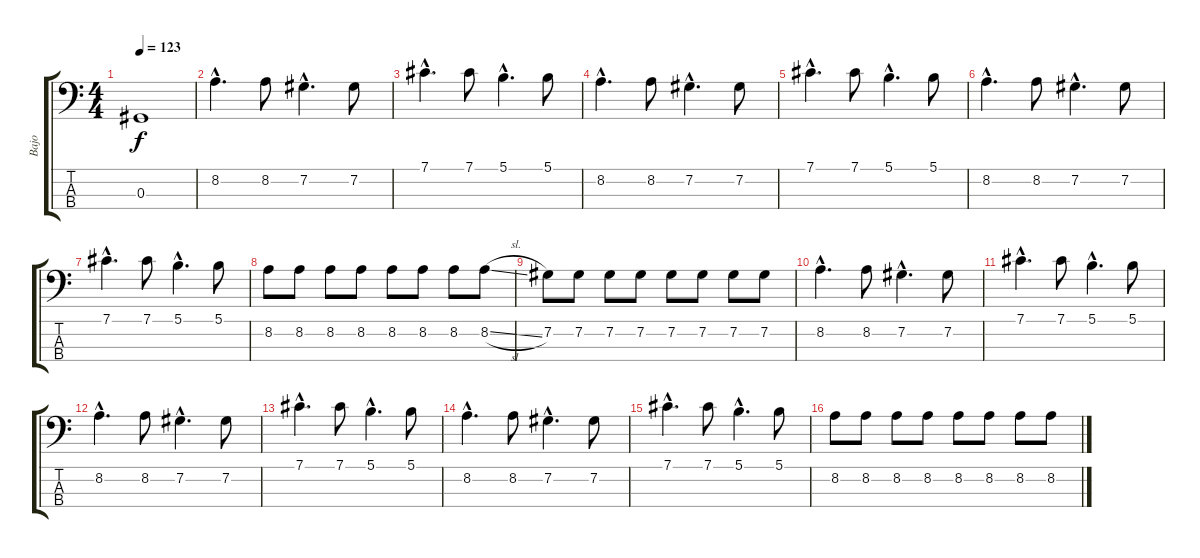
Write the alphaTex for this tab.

\track ("Bajo" "Bajo") {instrument electricguitarjazz}
\staff {score tabs}
\tuning (Gb2 Db2 Ab1 Eb1) {hide}
\ts (4 4)
\tempo 123
\clef f4
\ks c
0.3{t}.1{dy f} |
8.2{hac}.4{d} 8.2.8 7.2{hac}.4{d} 7.2.8 |
7.1{hac}.4{d} 7.1.8 5.1{hac}.4{d} 5.1.8 |
8.2{hac}.4{d} 8.2.8 7.2{hac}.4{d} 7.2.8 |
7.1{hac}.4{d} 7.1.8 5.1{hac}.4{d} 5.1.8 |
8.2{hac}.4{d} 8.2.8 7.2{hac}.4{d} 7.2.8 |
7.1{hac}.4{d} 7.1.8 5.1{hac}.4{d} 5.1.8 |
8.2.8 8.2.8 8.2.8 8.2.8 8.2.8 8.2.8 8.2.8 8.2{sl}.8 |
7.2.8 7.2.8 7.2.8 7.2.8 7.2.8 7.2.8 7.2.8 7.2.8 |
8.2{hac}.4{d} 8.2.8 7.2{hac}.4{d} 7.2.8 |
7.1{hac}.4{d} 7.1.8 5.1{hac}.4{d} 5.1.8 |
8.2{hac}.4{d} 8.2.8 7.2{hac}.4{d} 7.2.8 |
7.1{hac}.4{d} 7.1.8 5.1{hac}.4{d} 5.1.8 |
8.2{hac}.4{d} 8.2.8 7.2{hac}.4{d} 7.2.8 |
7.1{hac}.4{d} 7.1.8 5.1{hac}.4{d} 5.1.8 |
8.2.8 8.2.8 8.2.8 8.2.8 8.2.8 8.2.8 8.2.8 8.2{sl}.8
